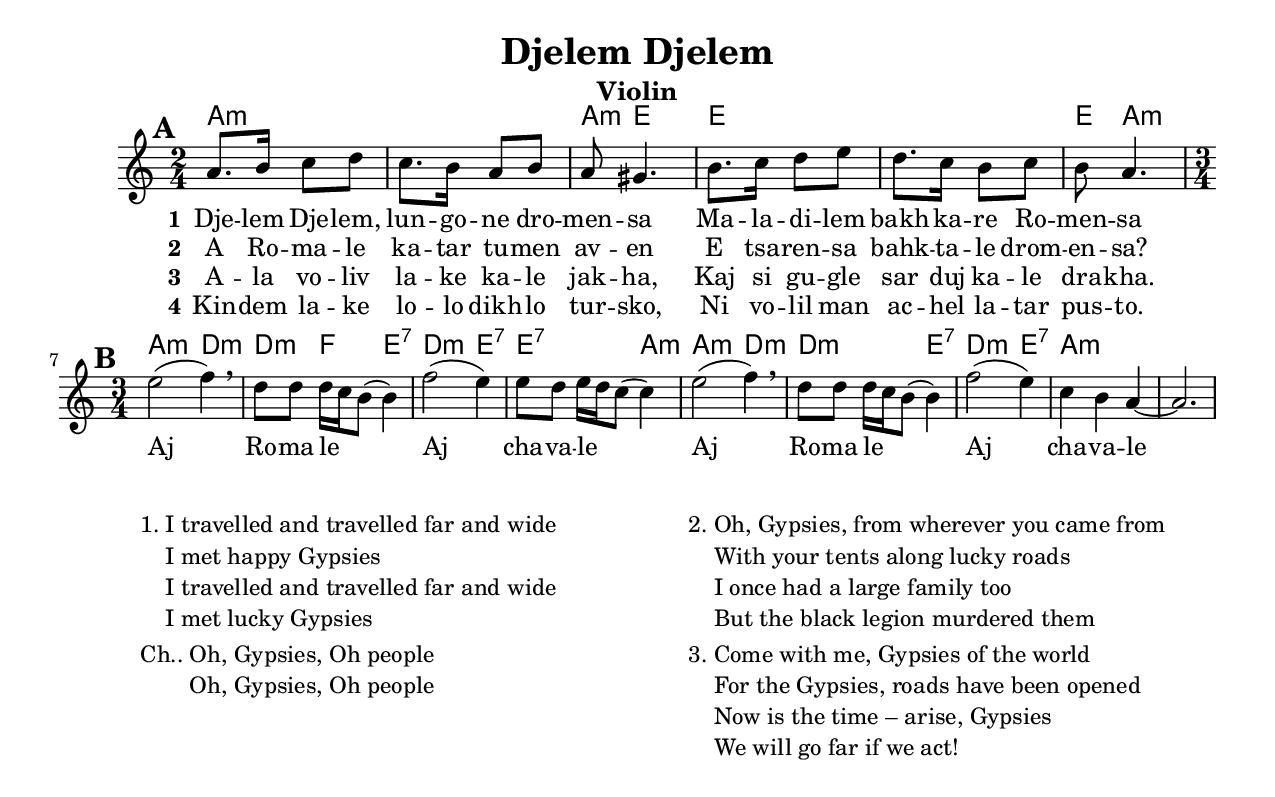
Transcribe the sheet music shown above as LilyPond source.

\version "2.18.0"
\include "english.ly"
\paper{
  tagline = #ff
  print-all-headers = ##t
  #(set-paper-size "letter")
}
date = #(strftime "%d-%m-%Y" (localtime (current-time)))

%\markup{ \italic{ \date }  }

%\markup{ Got something to say? }

global = {
  \clef treble
  \key a \minor
  \time 2/4
  \set Score.markFormatter = #format-mark-box-alphabet
}

%#################################### Melody ########################
melody = \relative c'' {
  \global
  %\partial 16*3 a16 d f   %lead in notes

  % \repeat volta 2{
  \mark \default
  a8. b16 c8 d
  
  c8. b16 a8 b
  a8 gs4.
  b8. c16 d8 e
  d8. c16 b8 c
  b8 a4.
  % }
  
  \break
  %\repeat volta 2{
  \mark \default
  \time 3/4
  e'2(f4)\breathe
  d8 d d16 c b8 (b4)|
  f'2 (e4)|
  e8 d e16d c8 (c4)|
  e2 (f4)\breathe |
  d8 d d16 c b8 (b4)|
  f'2 (e4)|
  c4 b a~
  a2.
  %}
  

}
%################################# Lyrics #####################
\addlyrics{
  \set stanza = "1" 
  Dje -- lem Dje -- lem, lun -- go -- ne dro -- men -- sa
  Ma -- la -- di -- lem bakh -- ka -- re Ro -- men -- sa
  Aj  Ro -- ma   le _ _ 
  Aj cha -- va -- le _ _
  Aj  Ro -- ma   le _ _
  Aj cha -- va -- le
}
\addlyrics{
  %\repeat unfold 50 \skip1
  \set stanza = "2" 
  A Ro -- ma -- le ka -- tar tu -- men av -- en
  E tsa -- ren -- sa bahk -- ta -- le drom -- en -- sa?
}
\addlyrics{
  \set stanza = "3"
  A -- la vo -- liv la -- ke ka -- le jak -- ha,
  Kaj si gu -- gle sar duj ka -- le dra -- kha.
}
\addlyrics {
  \set stanza = "4" 
  Kin -- dem la -- ke lo -- lo dikh -- lo tur -- sko,
  Ni vo -- lil man ac -- hel la -- tar pus -- to.
}
%################################# Chords #######################
harmonies = \chordmode {
  a2*2:m
  a8:m e8*3
  e2*2
  e8 a8*3:m
  %b 3/4
  a2:m d4:m
  d4:m  f4 e4:7
  d4*2:m e4:7
  e4*2:7
  a4:m 
  a4*2:m d4:m
  d4*2:m e4:7
  d2:m e4:7
  a2.*2:m
  
 
  
}

\score {
  <<
    \new ChordNames {
      \set chordChanges = ##f
      \harmonies
    }
    \new Staff   \melody
  >>
  \header{
    title= "Djelem Djelem"
    subtitle=""
    composer= ""
    instrument = "Violin"
    arranger= ""
  }
  \layout{indent = 1.0\cm} 
  \midi {
    \tempo 4 = 120

    % \midi { }
  }
}

% more verses:
\markup{}
\markup {
  \fill-line {
    \hspace #0.1 % distance from left margin
    \column {
      \line { "1."
              \column {
                "I travelled and travelled far and wide"
                "I met happy Gypsies"
                "I travelled and travelled far and wide"
                "I met lucky Gypsies"
              }
      }
      \hspace #0.2 % vertical distance between verses
      \line { "Ch.."
              \column {
                "Oh, Gypsies, Oh people"
                "Oh, Gypsies, Oh people"
              }
      }
    }
    \hspace #0.1  % horiz. distance between columns
    \column {
      \line { "2."
              \column {
                "Oh, Gypsies, from wherever you came from"
                "With your tents along lucky roads"
                "I once had a large family too"
                "But the black legion murdered them"
              }
      }
      \hspace #0.2 % distance between verses
      \line { "3."
              \column {
                "Come with me, Gypsies of the world"
                "For the Gypsies, roads have been opened"
                "Now is the time – arise, Gypsies"
                "We will go far if we act!"
              }
      }
    }
    \hspace #0.1 % distance to right margin
  }
}


%{

Gelem Gelem lungóne droménsa,
Maladilém shukare Romensa.
Gelem Gelem lungóne droménsa,
Maladilem baxtale romenca.

Oooh, Romalé!
Oooh, chavralé!

Ala voliv lake kale jakha,
Kaj si gugle sar duj kale drakha.
Ala voliv lake kale jakha,
Kaj si gugle sar duj kale drakha.

Oooh, Romalé!
Oooh, chavralé!

Kindem lake lolo dikhlo tursko,
Ni volil man achel latar pusto.
Kindem lake lolo dikhlo tursko,
Ni volil man achel latar pusto.

Oooh, Romalé!
Oooh, chavralé!

I travelled, I travelled (Translation)

I travelled and travelled far and wide
I met happy Gypsies
I travelled and travelled far and wide
I met lucky Gypsies

Oh, Gypsies, Oh guys
Oh, Gypsies, Oh guys

Oh, Gypsies, from wherever you came from
With your tents along lucky roads
I once had a large family too
But the black legion murdered them

Come with me, Gypsies of the world
For the Gypsies, roads have been opened
Now is the time – arise, Gypsies
We will go far if we act!

Oh, Gypsies, Oh, guys
Oh, Gypsies, Oh, guys
%}